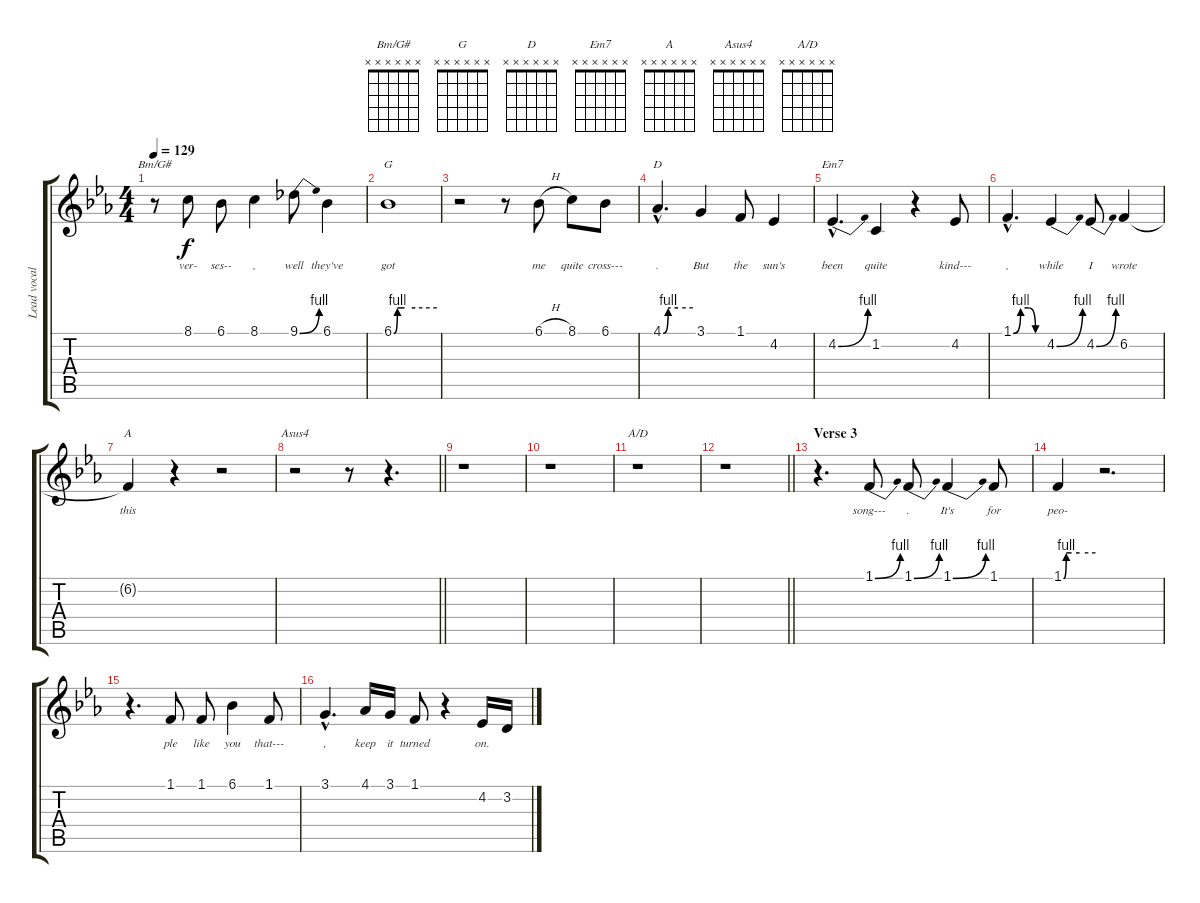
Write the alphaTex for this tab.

\track ("Lead vocal" "Lead vocal") {instrument flute}
\staff {score tabs}
\tuning (E4 B3 G3 D3 A2 E2) {hide}
\chord ("Bm/G#" x x x x x x)
\chord ("G" x x x x x x)
\chord ("D" x x x x x x)
\chord ("Em7" x x x x x x)
\chord ("A" x x x x x x)
\chord ("Asus4" x x x x x x)
\chord ("A/D" x x x x x x)
\ts (4 4)
\tempo 129
\clef g2
\ks eb
r.8{ch "Bm/G#" dy f} 8.1.8{lyrics (0 "ver-") lyrics (1 "") lyrics (2 "") lyrics (3 "") lyrics (4 "")} 6.1.8{lyrics (0 "ses--") lyrics (1 "") lyrics (2 "") lyrics (3 "") lyrics (4 "")} 8.1.4{lyrics (0 ",") lyrics (1 "") lyrics (2 "") lyrics (3 "") lyrics (4 "")} 9.1{be (bend 0 0 60 4)}.8{lyrics (0 "well") lyrics (1 "") lyrics (2 "") lyrics (3 "") lyrics (4 "")} 6.1.4{lyrics (0 "they've") lyrics (1 "") lyrics (2 "") lyrics (3 "") lyrics (4 "")} |
6.1{be (custom 0 0 5 4 15 4 30 4 60 4)}.1{ch "G" lyrics (0 "got") lyrics (1 "") lyrics (2 "") lyrics (3 "") lyrics (4 "")} |
r.2 r.8 6.1{h}.8{lyrics (0 "me") lyrics (1 "") lyrics (2 "") lyrics (3 "") lyrics (4 "")} 8.1.8{lyrics (0 "quite") lyrics (1 "") lyrics (2 "") lyrics (3 "") lyrics (4 "")} 6.1.8{lyrics (0 "cross---") lyrics (1 "") lyrics (2 "") lyrics (3 "") lyrics (4 "")} |
4.1{be (custom 0 0 10 4 15 4 30 4 60 4) hac}.4{d ch "D" lyrics (0 ".") lyrics (1 "") lyrics (2 "") lyrics (3 "") lyrics (4 "")} 3.1.4{lyrics (0 "But") lyrics (1 "") lyrics (2 "") lyrics (3 "") lyrics (4 "")} 1.1.8{lyrics (0 "the") lyrics (1 "") lyrics (2 "") lyrics (3 "") lyrics (4 "")} 4.2.4{lyrics (0 "sun's") lyrics (1 "") lyrics (2 "") lyrics (3 "") lyrics (4 "")} |
4.2{be (bend 0 0 60 4) hac}.4{d ch "Em7" lyrics (0 "been") lyrics (1 "") lyrics (2 "") lyrics (3 "") lyrics (4 "")} 1.2.4{lyrics (0 "quite") lyrics (1 "") lyrics (2 "") lyrics (3 "") lyrics (4 "")} r.4 4.2.8{lyrics (0 "kind---") lyrics (1 "") lyrics (2 "") lyrics (3 "") lyrics (4 "")} |
1.1{be (custom 0 0 15 4 30 4 45 0 60 0) hac}.4{d lyrics (0 ",") lyrics (1 "") lyrics (2 "") lyrics (3 "") lyrics (4 "")} 4.2{be (bend 0 0 60 4)}.4{lyrics (0 "while") lyrics (1 "") lyrics (2 "") lyrics (3 "") lyrics (4 "")} 4.2{be (bend 0 0 60 4)}.8{lyrics (0 "I") lyrics (1 "") lyrics (2 "") lyrics (3 "") lyrics (4 "")} 6.2.4{lyrics (0 "wrote") lyrics (1 "") lyrics (2 "") lyrics (3 "") lyrics (4 "")} |
6.2{t}.4{ch "A" lyrics (0 "this") lyrics (1 "") lyrics (2 "") lyrics (3 "") lyrics (4 "")} r.4 r.2 |
\barLineRight lightlight
r.2{ch "Asus4"} r.8 r.4{d} |
r.1 |
r.1 |
r.1{ch "A/D"} |
\barLineRight lightlight
r.1 |
\section ("" "Verse 3")
r.4{d} 1.1{be (bend 0 0 60 4)}.8{lyrics (0 "song---") lyrics (1 "") lyrics (2 "") lyrics (3 "") lyrics (4 "")} 1.1{be (bend 0 0 60 4)}.8{lyrics (0 ".") lyrics (1 "") lyrics (2 "") lyrics (3 "") lyrics (4 "")} 1.1{be (bend 0 0 60 4)}.4{lyrics (0 "It's") lyrics (1 "") lyrics (2 "") lyrics (3 "") lyrics (4 "")} 1.1.8{lyrics (0 "for") lyrics (1 "") lyrics (2 "") lyrics (3 "") lyrics (4 "")} |
1.1{be (custom 0 0 5 4 15 4 30 4 60 4)}.4{lyrics (0 "peo-") lyrics (1 "") lyrics (2 "") lyrics (3 "") lyrics (4 "")} r.2{d} |
r.4{d} 1.1.8{lyrics (0 "ple") lyrics (1 "") lyrics (2 "") lyrics (3 "") lyrics (4 "")} 1.1.8{lyrics (0 "like") lyrics (1 "") lyrics (2 "") lyrics (3 "") lyrics (4 "")} 6.1.4{lyrics (0 "you") lyrics (1 "") lyrics (2 "") lyrics (3 "") lyrics (4 "")} 1.1.8{lyrics (0 "that---") lyrics (1 "") lyrics (2 "") lyrics (3 "") lyrics (4 "")} |
3.1{hac}.4{d lyrics (0 ",") lyrics (1 "") lyrics (2 "") lyrics (3 "") lyrics (4 "")} 4.1.16{lyrics (0 "keep") lyrics (1 "") lyrics (2 "") lyrics (3 "") lyrics (4 "")} 3.1.16{lyrics (0 "it") lyrics (1 "") lyrics (2 "") lyrics (3 "") lyrics (4 "")} 1.1.8{lyrics (0 "turned") lyrics (1 "") lyrics (2 "") lyrics (3 "") lyrics (4 "")} r.4 4.2.16{lyrics (0 "on.") lyrics (1 "") lyrics (2 "") lyrics (3 "") lyrics (4 "")} 3.2.16{lyrics (0 "") lyrics (1 "") lyrics (2 "") lyrics (3 "") lyrics (4 "")}
